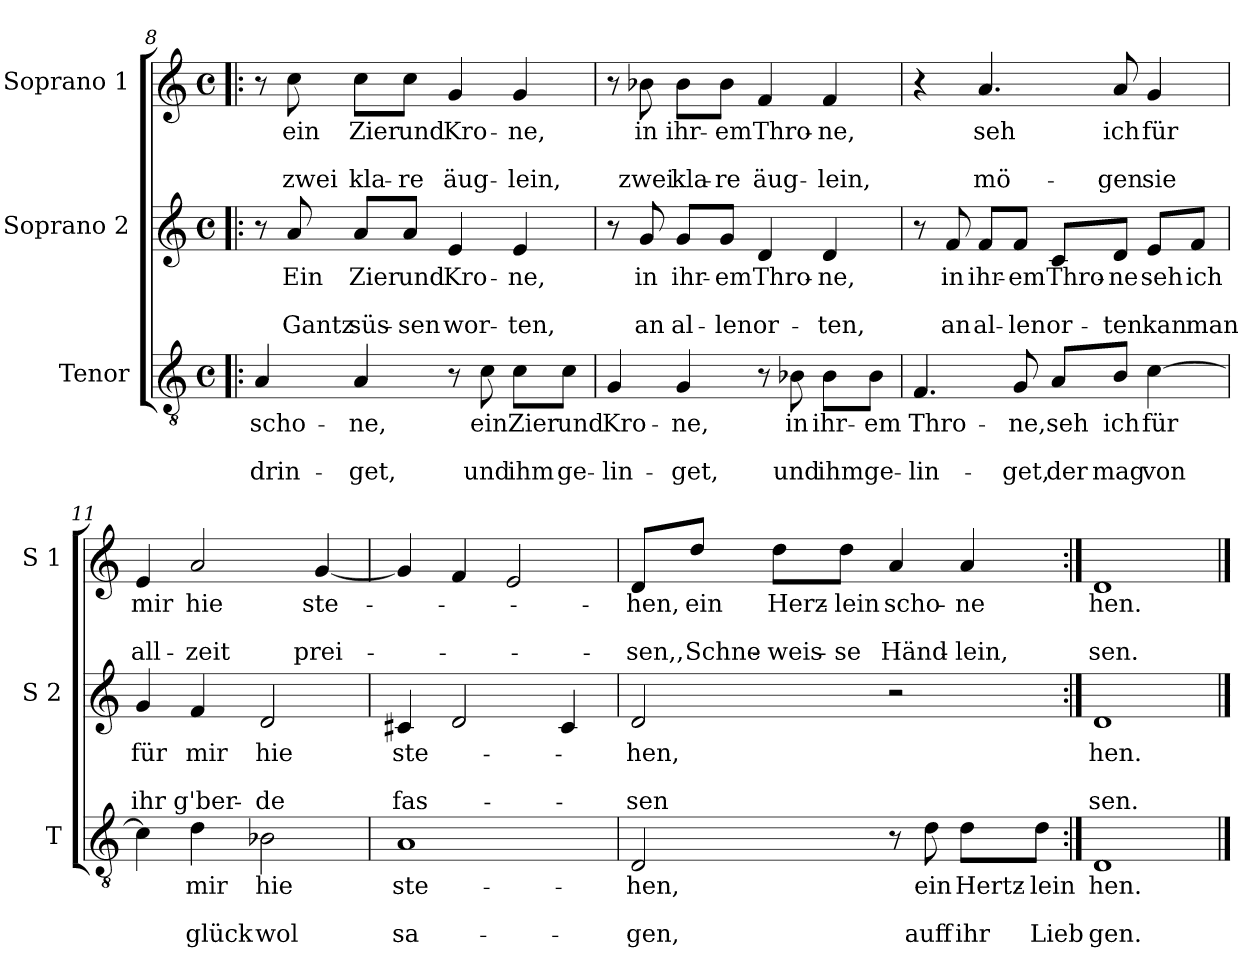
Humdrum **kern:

**kern	**text	**text	**text	**kern	**text	**text	**text	**kern	**text	**text	**text
*part3	*part3	*part3	*part3	*part2	*part2	*part2	*part2	*part1	*part1	*part1	*part1
*staff3	*staff3	*staff3	*staff3	*staff2	*staff2	*staff2	*staff2	*staff1	*staff1	*staff1	*staff1
*I"Tenor	*	*	*	*I"Soprano 2	*	*	*	*I"Soprano 1	*	*	*
*I'T	*	*	*	*I'S 2	*	*	*	*I'S 1	*	*	*
*clefGv2	*	*	*	*clefG2	*	*	*	*clefG2	*	*	*
*k[]	*	*	*	*k[]	*	*	*	*k[]	*	*	*
*C:	*	*	*	*C:	*	*	*	*C:	*	*	*
*M4/4	*	*	*	*M4/4	*	*	*	*M4/4	*	*	*
*met(c)	*	*	*	*met(c)	*	*	*	*met(c)	*	*	*
=8!|:	=8!|:	=8!|:	=8!|:	=8!|:	=8!|:	=8!|:	=8!|:	=8!|:	=8!|:	=8!|:	=8!|:
!	!LO:LY:b	!	!LO:LY:b	!	!	!	!	!	!	!	!
4A/	scho-	.	drin-	8r	.	.	.	8r	.	.	.
!	!	!	!	!	!LO:LY:b	!	!LO:LY:b	!	!LO:LY:b	!	!LO:LY:b
.	.	.	.	8a/	Ein	.	Gantz	8cc\	ein	.	zwei
!	!LO:LY:b	!	!LO:LY:b	!	!LO:LY:b	!	!LO:LY:b	!	!LO:LY:b	!	!LO:LY:b
4A/	-ne,	.	-get,	8a/L	Zier	.	süs-	8cc\L	Zier	.	kla-
!	!	!	!	!	!LO:LY:b	!	!LO:LY:b	!	!LO:LY:b	!	!LO:LY:b
.	.	.	.	8a/J	und	.	-sen	8cc\J	und	.	-re
!	!	!	!	!	!LO:LY:b	!	!LO:LY:b	!	!LO:LY:b	!	!LO:LY:b
8r	.	.	.	4e/	Kro-	.	wor-	4g/	Kro-	.	äug-
!	!LO:LY:b	!	!LO:LY:b	!	!	!	!	!	!	!	!
8c\	ein	.	und	.	.	.	.	.	.	.	.
!	!LO:LY:b	!	!LO:LY:b	!	!LO:LY:b	!	!LO:LY:b	!	!LO:LY:b	!	!LO:LY:b
8c\L	Zier	.	ihm	4e/	-ne,	.	-ten,	4g/	-ne,	.	-lein,
!	!LO:LY:b	!	!LO:LY:b	!	!	!	!	!	!	!	!
8c\J	und	.	ge-	.	.	.	.	.	.	.	.
!!LO:PB:g=z
=9	=9	=9	=9	=9	=9	=9	=9	=9	=9	=9	=9
!	!LO:LY:b	!	!LO:LY:b	!	!	!	!	!	!	!	!
4G/	Kro-	.	-lin-	8r	.	.	.	8r	.	.	.
!	!	!	!	!	!LO:LY:b	!	!LO:LY:b	!	!LO:LY:b	!	!LO:LY:b
.	.	.	.	8g/	in	.	an	8b-X\	in	.	zwei
!	!LO:LY:b	!	!LO:LY:b	!	!LO:LY:b	!	!LO:LY:b	!	!LO:LY:b	!	!LO:LY:b
4G/	-ne,	.	-get,	8g/L	ihr-	.	al-	8b-\L	ihr-	.	kla-
!	!	!	!	!	!LO:LY:b	!	!LO:LY:b	!	!LO:LY:b	!	!LO:LY:b
.	.	.	.	8g/J	-em	.	-len	8b-\J	-em	.	-re
!	!	!	!	!	!LO:LY:b	!	!LO:LY:b	!	!LO:LY:b	!	!LO:LY:b
8r	.	.	.	4d/	Thro-	.	or-	4f/	Thro-	.	äug-
!	!LO:LY:b	!	!LO:LY:b	!	!	!	!	!	!	!	!
8B-X\	in	.	und	.	.	.	.	.	.	.	.
!	!LO:LY:b	!	!LO:LY:b	!	!LO:LY:b	!	!LO:LY:b	!	!LO:LY:b	!	!LO:LY:b
8B-\L	ihr-	.	ihm	4d/	-ne,	.	-ten,	4f/	-ne,	.	-lein,
!	!LO:LY:b	!	!LO:LY:b	!	!	!	!	!	!	!	!
8B-\J	-em	.	ge-	.	.	.	.	.	.	.	.
=10	=10	=10	=10	=10	=10	=10	=10	=10	=10	=10	=10
!	!LO:LY:b	!	!LO:LY:b	!	!	!	!	!	!	!	!
4.F/	Thro-	.	-lin-	8r	.	.	.	4r	.	.	.
!	!	!	!	!	!LO:LY:b	!	!LO:LY:b	!	!	!	!
.	.	.	.	8f/	in	.	an	.	.	.	.
!	!	!	!	!	!LO:LY:b	!	!LO:LY:b	!	!LO:LY:b	!	!LO:LY:b
.	.	.	.	8f/L	ihr-	.	al-	4.a/	seh	.	mö-
!	!LO:LY:b	!	!LO:LY:b	!	!LO:LY:b	!	!LO:LY:b	!	!	!	!
8G/	-ne,	.	-get,	8f/J	-em	.	-len	.	.	.	.
!	!LO:LY:b	!	!LO:LY:b	!	!LO:LY:b	!	!LO:LY:b	!	!	!	!
8A/L	seh	.	der	8c/L	Thro-	.	or-	.	.	.	.
!	!LO:LY:b	!	!LO:LY:b	!	!LO:LY:b	!	!LO:LY:b	!	!LO:LY:b	!	!LO:LY:b
8B/J	ich	.	mag	8d/J	-ne	.	-ten	8a/	ich	.	-gen
!	!LO:LY:b	!	!LO:LY:b	!	!LO:LY:b	!	!LO:LY:b	!	!LO:LY:b	!	!LO:LY:b
[4c\	für	.	von	8e/L	seh	.	kan	4g/	für	.	sie
!	!	!	!	!	!LO:LY:b	!	!LO:LY:b	!	!	!	!
.	.	.	.	8f/J	ich	.	man	.	.	.	.
=11	=11	=11	=11	=11	=11	=11	=11	=11	=11	=11	=11
!	!	!	!	!	!LO:LY:b	!	!LO:LY:b	!	!LO:LY:b	!	!LO:LY:b
4c\]	.	.	.	4g/	für	.	ihr	4e/	mir	.	all-
!	!LO:LY:b	!	!LO:LY:b	!	!LO:LY:b	!	!LO:LY:b	!	!LO:LY:b	!	!LO:LY:b
4d\	mir	.	glück	4f/	mir	.	g'ber-	2a/	hie	.	-zeit
!	!LO:LY:b	!	!LO:LY:b	!	!LO:LY:b	!	!LO:LY:b	!	!	!	!
2B-X\	hie	.	wol	2d/	hie	.	-de	.	.	.	.
!	!	!	!	!	!	!	!	!	!LO:LY:b	!	!LO:LY:b
.	.	.	.	.	.	.	.	[4g/	ste-	.	prei-
!!LO:LB:g=z
=12	=12	=12	=12	=12	=12	=12	=12	=12	=12	=12	=12
!	!LO:LY:b	!	!LO:LY:b	!	!LO:LY:b	!	!LO:LY:b	!	!	!	!
1A	ste-	.	sa-	4c#X/	ste-	.	fas-	4g/]	.	.	.
.	.	.	.	2d/	.	.	.	4f/	.	.	.
.	.	.	.	.	.	.	.	2e/	.	.	.
.	.	.	.	4c#/	.	.	.	.	.	.	.
=13	=13	=13	=13	=13	=13	=13	=13	=13	=13	=13	=13
!	!LO:LY:b	!	!LO:LY:b	!	!LO:LY:b	!	!LO:LY:b	!	!LO:LY:b	!	!LO:LY:b
2D/	-hen,	.	-gen,	2d/	-hen,	.	-sen	8d/L	-hen,	.	-sen,,
!	!	!	!	!	!	!	!	!	!LO:LY:b	!	!LO:LY:b
.	.	.	.	.	.	.	.	8dd/J	ein	.	Schne-
!	!	!	!	!	!	!	!	!	!LO:LY:b	!	!LO:LY:b
.	.	.	.	.	.	.	.	8dd\L	Herz-	.	-weis-
!	!	!	!	!	!	!	!	!	!LO:LY:b	!	!LO:LY:b
.	.	.	.	.	.	.	.	8dd\J	-lein	.	-se
!	!	!	!	!	!	!	!	!	!LO:LY:b	!	!LO:LY:b
8r	.	.	.	2r	.	.	.	4a/	scho-	.	Händ-
!	!LO:LY:b	!	!LO:LY:b	!	!	!	!	!	!	!	!
8d\	ein	.	auff	.	.	.	.	.	.	.	.
!	!LO:LY:b	!	!LO:LY:b	!	!	!	!	!	!LO:LY:b	!	!LO:LY:b
8d\L	Hertz-	.	ihr	.	.	.	.	4a/	-ne	.	-lein,
!	!LO:LY:b	!	!LO:LY:b	!	!	!	!	!	!	!	!
8d\J	-lein	.	Lieb	.	.	.	.	.	.	.	.
=14:|!	=14:|!	=14:|!	=14:|!	=14:|!	=14:|!	=14:|!	=14:|!	=14:|!	=14:|!	=14:|!	=14:|!
!	!LO:LY:b	!	!LO:LY:b	!	!LO:LY:b	!	!LO:LY:b	!	!LO:LY:b	!	!LO:LY:b
1D	hen.	.	gen.	1d	hen.	.	sen.	1d	hen.	.	sen.
==	==	==	==	==	==	==	==	==	==	==	==
*-	*-	*-	*-	*-	*-	*-	*-	*-	*-	*-	*-
